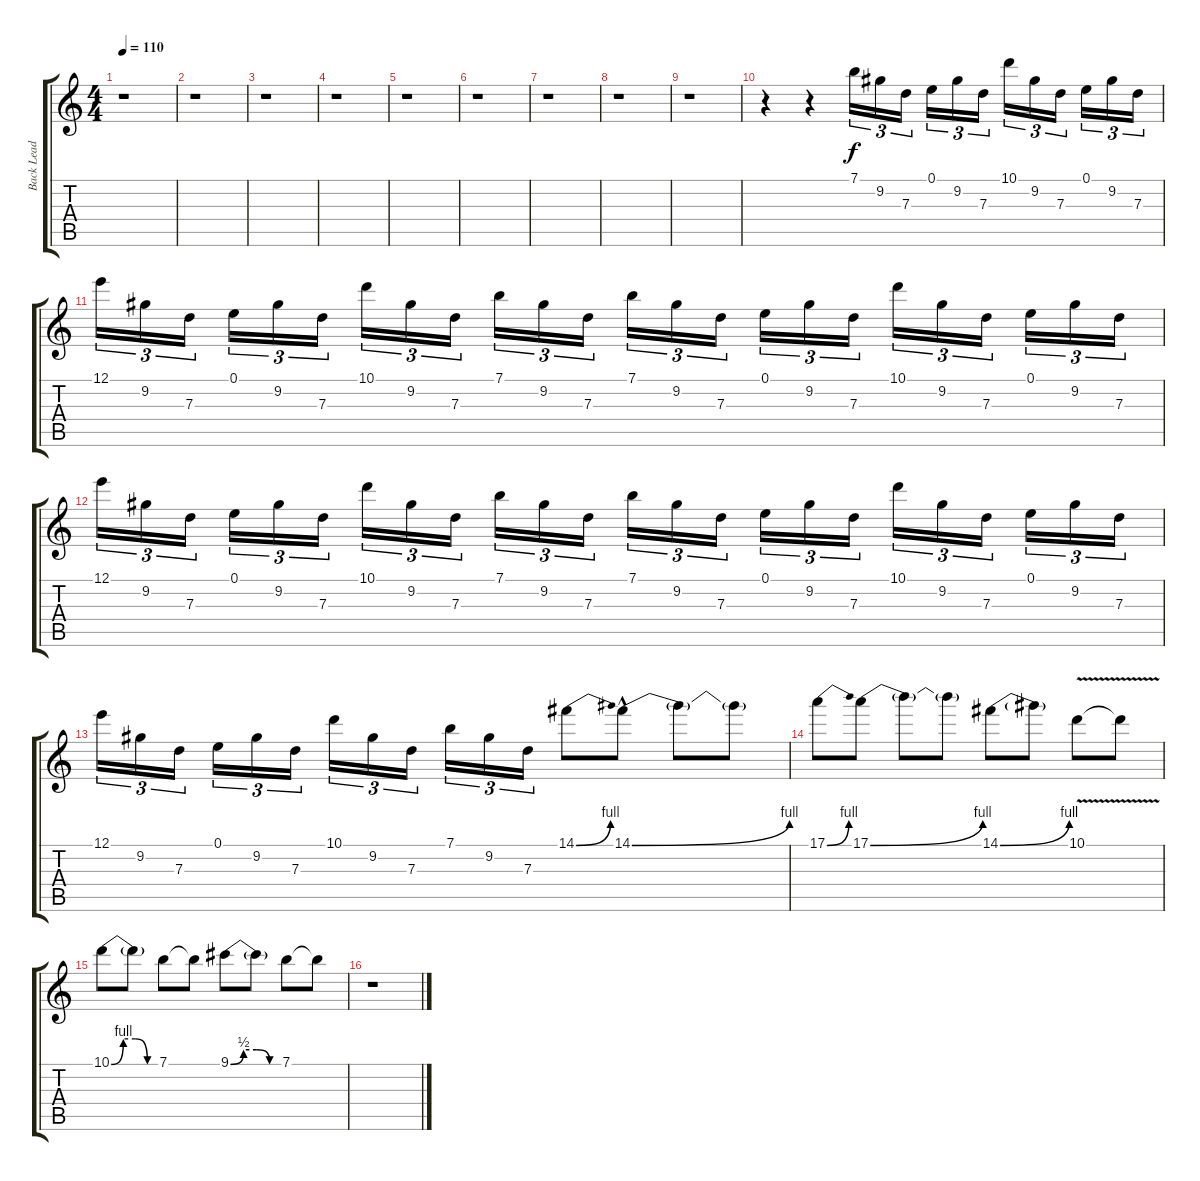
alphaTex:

\track ("Back Lead Guitar" "Back Lead ") {instrument overdrivenguitar}
\staff {score tabs}
\tuning (E4 B3 G3 D3 A2 E2) {hide}
\ts (4 4)
\tempo 110
\clef g2
\ks c
r.1{dy pp} |
r.1 |
r.1 |
r.1 |
r.1 |
r.1 |
r.1 |
r.1 |
r.1 |
r.4 r.4 7.1.16{tu (3 2) dy f} 9.2.16{tu (3 2)} 7.3.16{tu (3 2)} 0.1.16{tu (3 2)} 9.2.16{tu (3 2)} 7.3.16{tu (3 2)} 10.1.16{tu (3 2)} 9.2.16{tu (3 2)} 7.3.16{tu (3 2)} 0.1.16{tu (3 2)} 9.2.16{tu (3 2)} 7.3.16{tu (3 2)} |
12.1.16{tu (3 2)} 9.2.16{tu (3 2)} 7.3.16{tu (3 2)} 0.1.16{tu (3 2)} 9.2.16{tu (3 2)} 7.3.16{tu (3 2)} 10.1.16{tu (3 2)} 9.2.16{tu (3 2)} 7.3.16{tu (3 2)} 7.1.16{tu (3 2)} 9.2.16{tu (3 2)} 7.3.16{tu (3 2)} 7.1.16{tu (3 2)} 9.2.16{tu (3 2)} 7.3.16{tu (3 2)} 0.1.16{tu (3 2)} 9.2.16{tu (3 2)} 7.3.16{tu (3 2)} 10.1.16{tu (3 2)} 9.2.16{tu (3 2)} 7.3.16{tu (3 2)} 0.1.16{tu (3 2)} 9.2.16{tu (3 2)} 7.3.16{tu (3 2)} |
12.1.16{tu (3 2)} 9.2.16{tu (3 2)} 7.3.16{tu (3 2)} 0.1.16{tu (3 2)} 9.2.16{tu (3 2)} 7.3.16{tu (3 2)} 10.1.16{tu (3 2)} 9.2.16{tu (3 2)} 7.3.16{tu (3 2)} 7.1.16{tu (3 2)} 9.2.16{tu (3 2)} 7.3.16{tu (3 2)} 7.1.16{tu (3 2)} 9.2.16{tu (3 2)} 7.3.16{tu (3 2)} 0.1.16{tu (3 2)} 9.2.16{tu (3 2)} 7.3.16{tu (3 2)} 10.1.16{tu (3 2)} 9.2.16{tu (3 2)} 7.3.16{tu (3 2)} 0.1.16{tu (3 2)} 9.2.16{tu (3 2)} 7.3.16{tu (3 2)} |
12.1.16{tu (3 2)} 9.2.16{tu (3 2)} 7.3.16{tu (3 2)} 0.1.16{tu (3 2)} 9.2.16{tu (3 2)} 7.3.16{tu (3 2)} 10.1.16{tu (3 2)} 9.2.16{tu (3 2)} 7.3.16{tu (3 2)} 7.1.16{tu (3 2)} 9.2.16{tu (3 2)} 7.3.16{tu (3 2)} 14.1{be (bend 0 0 60 4)}.8 14.1{be (bend 0 0 60 4) hac}.8 14.1{t}.8 14.1{t}.8 |
17.1{be (bend 0 0 60 4)}.8 17.1{be (bend 0 0 60 4)}.8 17.1{t}.8 17.1{t}.8 14.1{be (bend 0 0 60 4)}.8 14.1{t}.8 10.1{v}.8 10.1{t}.8 |
10.1{be (custom 0 0 15 4 30 4 45 0 60 0)}.8 10.1{t}.8 7.1.8 7.1{t}.8 9.1{be (custom 0 0 15 2 30 2 45 0 60 0)}.8 9.1{t}.8 7.1.8 7.1{t}.8 |
r.1
